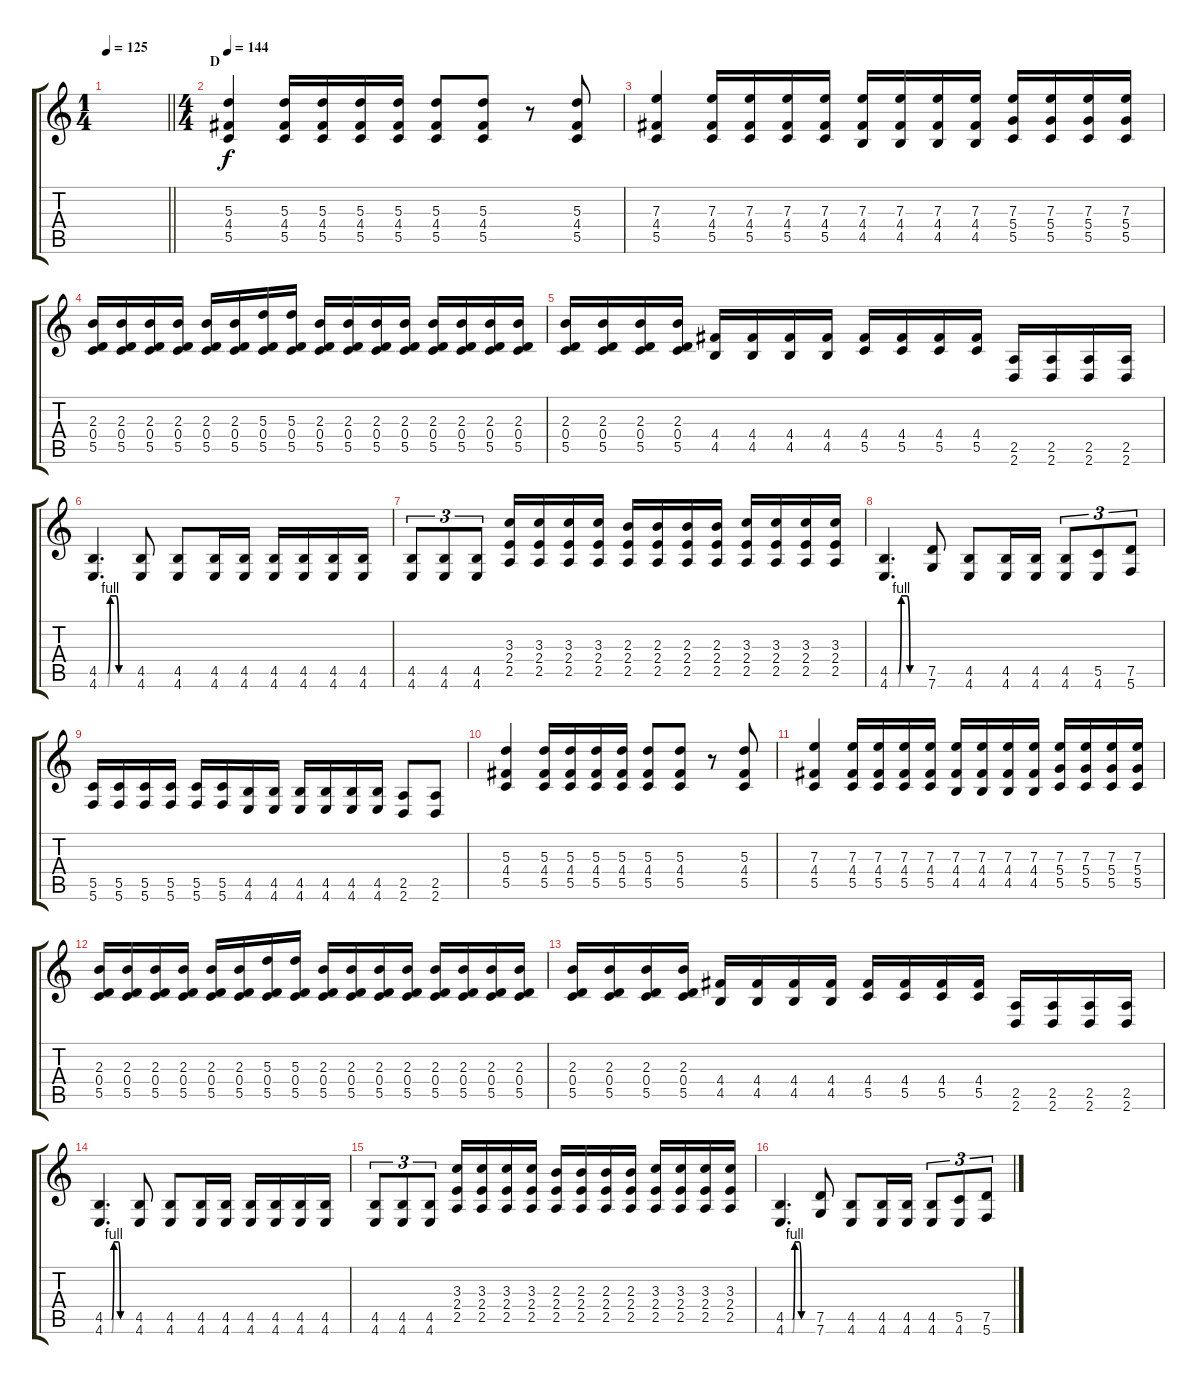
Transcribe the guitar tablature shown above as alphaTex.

\track "" {instrument electricguitarmuted}
\staff {score tabs}
\tuning (G4 E4 A3 D3 G2 C2) {hide}
\ts (1 4)
\tempo 125
\clef g2
\barLineRight lightlight
\ks c
|
\ts (4 4)
\section ("" "D")
\tempo 144
(5.3 4.4 5.5).4 (5.3 4.4 5.5).16 (5.3 4.4 5.5).16 (5.3 4.4 5.5).16 (5.3 4.4 5.5).16 (5.3 4.4 5.5).8 (5.3 4.4 5.5).8 r.8 (5.3 4.4 5.5).8 |
(7.3 4.4 5.5).4 (7.3 4.4 5.5).16 (7.3 4.4 5.5).16 (7.3 4.4 5.5).16 (7.3 4.4 5.5).16 (7.3 4.4 4.5).16 (7.3 4.4 4.5).16 (7.3 4.4 4.5).16 (7.3 4.4 4.5).16 (7.3 5.4 5.5).16 (7.3 5.4 5.5).16 (7.3 5.4 5.5).16 (7.3 5.4 5.5).16 |
(2.3 0.4 5.5).16 (2.3 0.4 5.5).16 (2.3 0.4 5.5).16 (2.3 0.4 5.5).16 (2.3 0.4 5.5).16 (2.3 0.4 5.5).16 (5.3 0.4 5.5).16 (5.3 0.4 5.5).16 (2.3 0.4 5.5).16 (2.3 0.4 5.5).16 (2.3 0.4 5.5).16 (2.3 0.4 5.5).16 (2.3 0.4 5.5).16 (2.3 0.4 5.5).16 (2.3 0.4 5.5).16 (2.3 0.4 5.5).16 |
(2.3 0.4 5.5).16 (2.3 0.4 5.5).16 (2.3 0.4 5.5).16 (2.3 0.4 5.5).16 (4.4 4.5).16 (4.4 4.5).16 (4.4 4.5).16 (4.4 4.5).16 (4.4 5.5).16 (4.4 5.5).16 (4.4 5.5).16 (4.4 5.5).16 (2.5 2.6).16 (2.5 2.6).16 (2.5 2.6).16 (2.5 2.6).16 |
(4.5{be (custom 0 0 15 0 20 4 30 4 35 0 60 0)} 4.6{be (custom 0 0 15 0 20 4 30 4 35 0 60 0)}).4{d} (4.5 4.6).8 (4.5 4.6).8 (4.5 4.6).16 (4.5 4.6).16 (4.5 4.6).16 (4.5 4.6).16 (4.5 4.6).16 (4.5 4.6).16 |
(4.5 4.6).8{tu (3 2)} (4.5 4.6).8{tu (3 2)} (4.5 4.6).8{tu (3 2)} (3.3 2.4 2.5).16 (3.3 2.4 2.5).16 (3.3 2.4 2.5).16 (3.3 2.4 2.5).16 (2.3 2.4 2.5).16 (2.3 2.4 2.5).16 (2.3 2.4 2.5).16 (2.3 2.4 2.5).16 (3.3 2.4 2.5).16 (3.3 2.4 2.5).16 (3.3 2.4 2.5).16 (3.3 2.4 2.5).16 |
(4.5{be (custom 0 0 15 0 20 4 30 4 35 0 60 0)} 4.6{be (custom 0 0 15 0 20 4 30 4 35 0 60 0)}).4{d} (7.5 7.6).8 (4.5 4.6).8 (4.5 4.6).16 (4.5 4.6).16 (4.5 4.6).8{tu (3 2)} (5.5 4.6).8{tu (3 2)} (7.5 5.6).8{tu (3 2)} |
(5.5 5.6).16 (5.5 5.6).16 (5.5 5.6).16 (5.5 5.6).16 (5.5 5.6).16 (5.5 5.6).16 (4.5 4.6).16 (4.5 4.6).16 (4.5 4.6).16 (4.5 4.6).16 (4.5 4.6).16 (4.5 4.6).16 (2.5 2.6).8 (2.5 2.6).8 |
(5.3 4.4 5.5).4 (5.3 4.4 5.5).16 (5.3 4.4 5.5).16 (5.3 4.4 5.5).16 (5.3 4.4 5.5).16 (5.3 4.4 5.5).8 (5.3 4.4 5.5).8 r.8 (5.3 4.4 5.5).8 |
(7.3 4.4 5.5).4 (7.3 4.4 5.5).16 (7.3 4.4 5.5).16 (7.3 4.4 5.5).16 (7.3 4.4 5.5).16 (7.3 4.4 4.5).16 (7.3 4.4 4.5).16 (7.3 4.4 4.5).16 (7.3 4.4 4.5).16 (7.3 5.4 5.5).16 (7.3 5.4 5.5).16 (7.3 5.4 5.5).16 (7.3 5.4 5.5).16 |
(2.3 0.4 5.5).16 (2.3 0.4 5.5).16 (2.3 0.4 5.5).16 (2.3 0.4 5.5).16 (2.3 0.4 5.5).16 (2.3 0.4 5.5).16 (5.3 0.4 5.5).16 (5.3 0.4 5.5).16 (2.3 0.4 5.5).16 (2.3 0.4 5.5).16 (2.3 0.4 5.5).16 (2.3 0.4 5.5).16 (2.3 0.4 5.5).16 (2.3 0.4 5.5).16 (2.3 0.4 5.5).16 (2.3 0.4 5.5).16 |
(2.3 0.4 5.5).16 (2.3 0.4 5.5).16 (2.3 0.4 5.5).16 (2.3 0.4 5.5).16 (4.4 4.5).16 (4.4 4.5).16 (4.4 4.5).16 (4.4 4.5).16 (4.4 5.5).16 (4.4 5.5).16 (4.4 5.5).16 (4.4 5.5).16 (2.5 2.6).16 (2.5 2.6).16 (2.5 2.6).16 (2.5 2.6).16 |
(4.5{be (custom 0 0 15 0 20 4 30 4 35 0 60 0)} 4.6{be (custom 0 0 15 0 20 4 30 4 35 0 60 0)}).4{d} (4.5 4.6).8 (4.5 4.6).8 (4.5 4.6).16 (4.5 4.6).16 (4.5 4.6).16 (4.5 4.6).16 (4.5 4.6).16 (4.5 4.6).16 |
(4.5 4.6).8{tu (3 2)} (4.5 4.6).8{tu (3 2)} (4.5 4.6).8{tu (3 2)} (3.3 2.4 2.5).16 (3.3 2.4 2.5).16 (3.3 2.4 2.5).16 (3.3 2.4 2.5).16 (2.3 2.4 2.5).16 (2.3 2.4 2.5).16 (2.3 2.4 2.5).16 (2.3 2.4 2.5).16 (3.3 2.4 2.5).16 (3.3 2.4 2.5).16 (3.3 2.4 2.5).16 (3.3 2.4 2.5).16 |
(4.5{be (custom 0 0 15 0 20 4 30 4 35 0 60 0)} 4.6{be (custom 0 0 15 0 20 4 30 4 35 0 60 0)}).4{d} (7.5 7.6).8 (4.5 4.6).8 (4.5 4.6).16 (4.5 4.6).16 (4.5 4.6).8{tu (3 2)} (5.5 4.6).8{tu (3 2)} (7.5 5.6).8{tu (3 2)}
